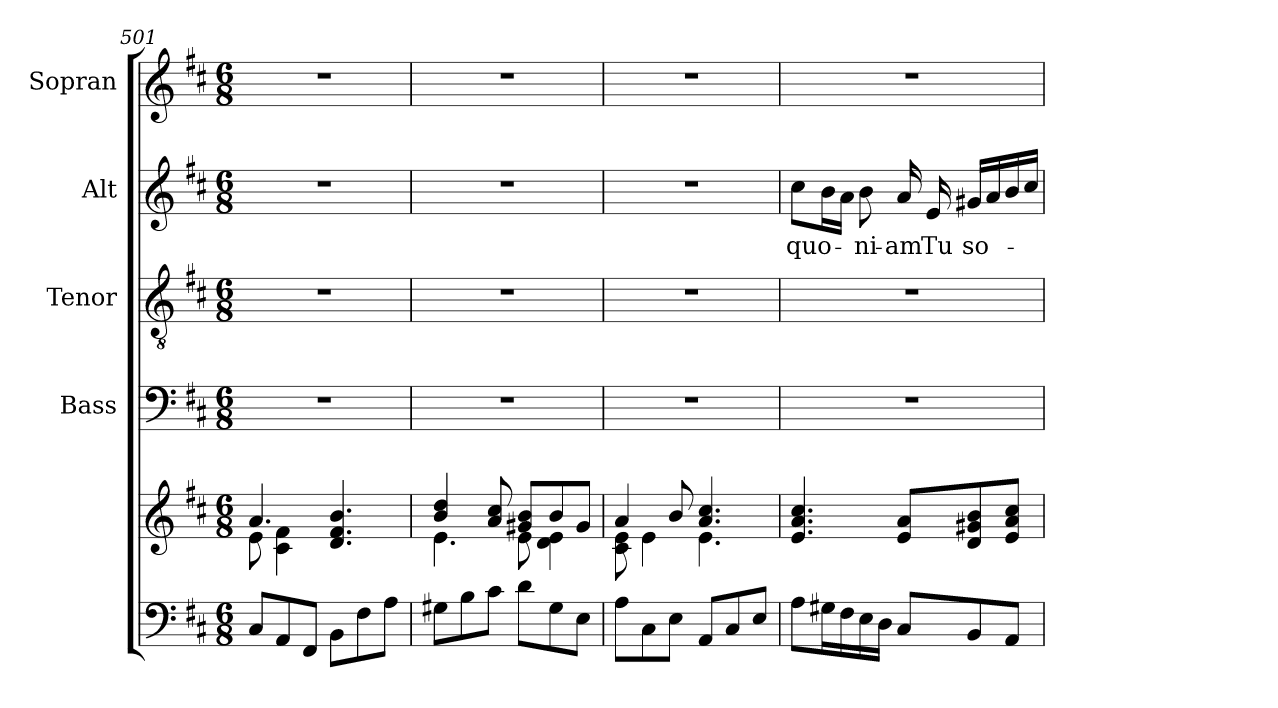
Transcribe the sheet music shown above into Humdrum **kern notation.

**kern	**kern	**kern	**kern	**kern	**text	**kern
*part5	*part5	*part4	*part3	*part2	*part2	*part1
*staff6	*staff5	*staff4	*staff3	*staff2	*staff2	*staff1
*	*	*I"Bass	*I"Tenor	*I"Alt	*	*I"Sopran
*	*	*I'B.	*I'T.	*I'A.	*	*I'S.
*clefF4	*clefG2	*clefF4	*clefGv2	*clefG2	*	*clefG2
*k[f#c#]	*k[f#c#]	*k[f#c#]	*k[f#c#]	*k[f#c#]	*	*k[f#c#]
*D:	*D:	*D:	*D:	*D:	*	*D:
*M6/8	*M6/8	*M6/8	*M6/8	*M6/8	*	*M6/8
=501	=501	=501	=501	=501	=501	=501
*	*^	*	*	*	*	*
8C#/L	4.a/	8e\	2.r	2.r	2.r	.	2.r
8AA/	.	4c#\ 4f#\	.	.	.	.	.
8FF#/J	.	.	.	.	.	.	.
8BB\L	4.d/ 4.f#/ 4.b/	4.ryy	.	.	.	.	.
8F#\	.	.	.	.	.	.	.
8A\J	.	.	.	.	.	.	.
!!LO:LB:g=z
=502	=502	=502	=502	=502	=502	=502	=502
8G#X\L	4b/ 4dd/	4.e\	2.r	2.r	2.r	.	2.r
8B\	.	.	.	.	.	.	.
8c#\J	8a/ 8cc#/	.	.	.	.	.	.
8d\L	8g#X/ 8b/L	8e\	.	.	.	.	.
8G#\	8b/	4d\ 4e\	.	.	.	.	.
8E\J	8g#/J	.	.	.	.	.	.
=503	=503	=503	=503	=503	=503	=503	=503
8A\L	4a/	8c#\ 8e\	2.r	2.r	2.r	.	2.r
8C#\	.	4e\	.	.	.	.	.
8E\J	8b/	.	.	.	.	.	.
8AA/L	4.a/ 4.cc#/	4.e\	.	.	.	.	.
8C#/	.	.	.	.	.	.	.
8E/J	.	.	.	.	.	.	.
*	*v	*v	*	*	*	*	*
=504	=504	=504	=504	=504	=504	=504
!	!	!	!	!	!LO:LY:b	!
8A\L	4.e/ 4.a/ 4.cc#/	2.r	2.r	8cc#\L	quo-	2.r
16G#X\L	.	.	.	16b\L	.	.
16F#\	.	.	.	16a\JJ	.	.
!	!	!	!	!	!LO:LY:b	!
16E\	.	.	.	8b\	-ni-	.
16D\JJ	.	.	.	.	.	.
!	!	!	!	!	!LO:LY:b	!
8C#/L	8e/ 8a/L	.	.	16a/	-am	.
!	!	!	!	!	!LO:LY:b	!
.	.	.	.	16e/	Tu	.
!	!	!	!	!	!LO:LY:b	!
8BB/	8d/ 8g#X/ 8b/	.	.	16g#X/LL	so-	.
.	.	.	.	16a/	.	.
8AA/J	8e/ 8a/ 8cc#/J	.	.	16b/	.	.
.	.	.	.	16cc#/JJ	.	.
=	=	=	=	=	=	=
*-	*-	*-	*-	*-	*-	*-
